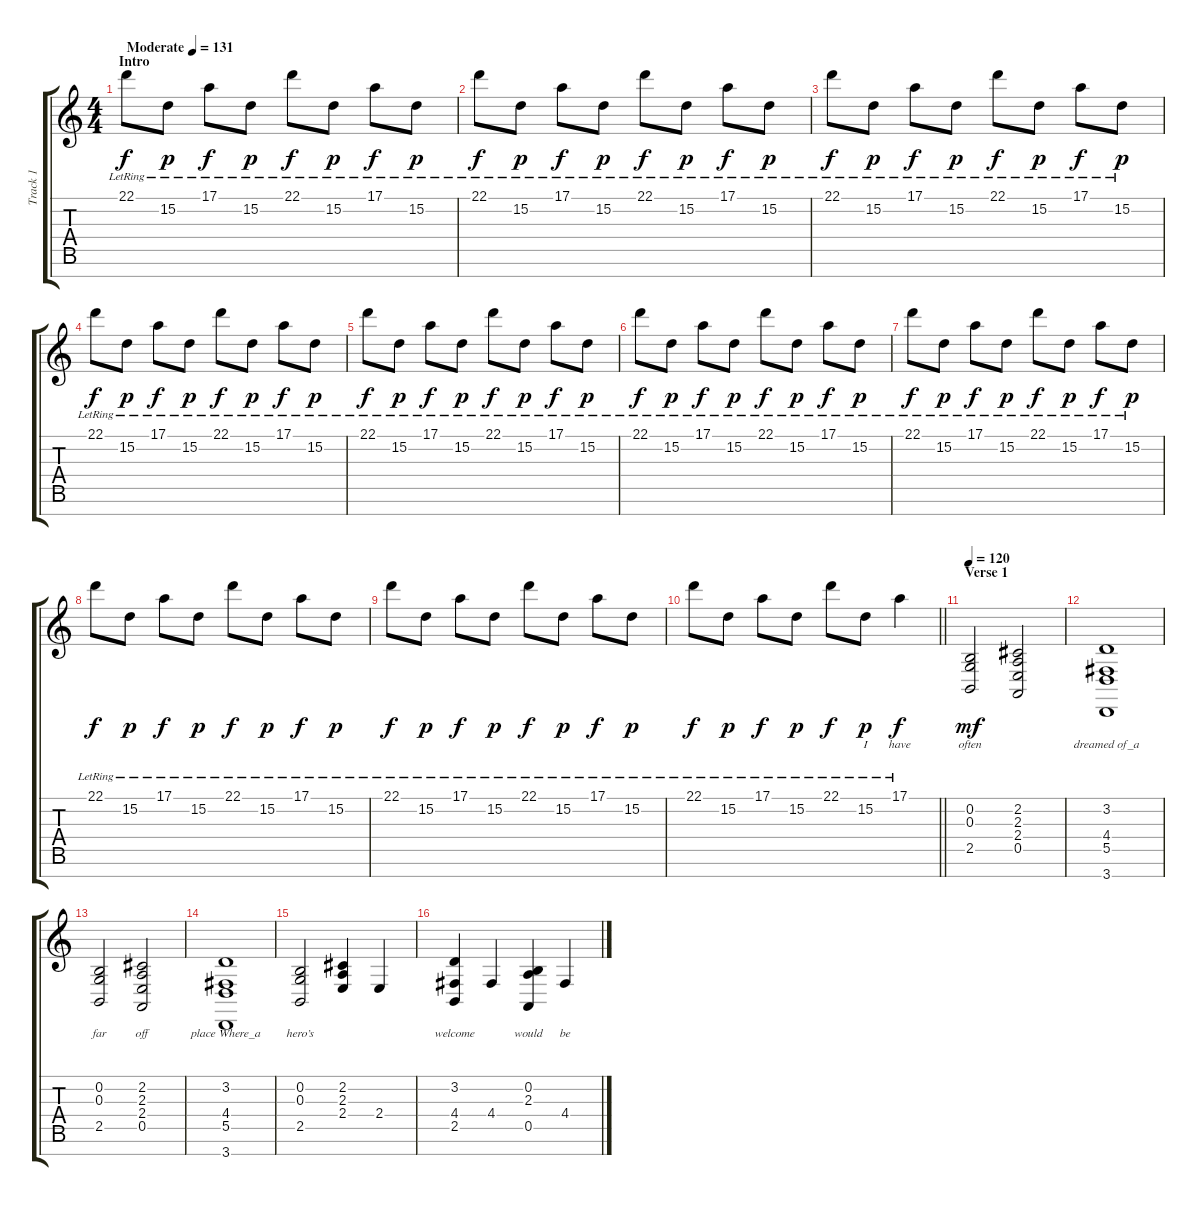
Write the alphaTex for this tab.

\track ("Track 1" "Track 1") {instrument brightacousticpiano}
\staff {score tabs}
\tuning (E4 B3 G3 D3 A2 E2 B1) {hide}
\ts (4 4)
\section ("" "Intro")
\tempo (131 "Moderate")
\clef g2
\ks c
22.1{lr}.8{dy f instrument brightacousticpiano} 15.2{lr}.8{dy p} 17.1{lr}.8{dy f} 15.2{lr}.8{dy p} 22.1{lr}.8{dy f} 15.2{lr}.8{dy p} 17.1{lr}.8{dy f} 15.2{lr}.8{dy p} |
22.1{lr}.8{dy f} 15.2{lr}.8{dy p} 17.1{lr}.8{dy f} 15.2{lr}.8{dy p} 22.1{lr}.8{dy f} 15.2{lr}.8{dy p} 17.1{lr}.8{dy f} 15.2{lr}.8{dy p} |
22.1{lr}.8{dy f} 15.2{lr}.8{dy p} 17.1{lr}.8{dy f} 15.2{lr}.8{dy p} 22.1{lr}.8{dy f} 15.2{lr}.8{dy p} 17.1{lr}.8{dy f} 15.2{lr}.8{dy p} |
22.1{lr}.8{dy f} 15.2{lr}.8{dy p} 17.1{lr}.8{dy f} 15.2{lr}.8{dy p} 22.1{lr}.8{dy f} 15.2{lr}.8{dy p} 17.1{lr}.8{dy f} 15.2{lr}.8{dy p} |
22.1{lr}.8{dy f} 15.2{lr}.8{dy p} 17.1{lr}.8{dy f} 15.2{lr}.8{dy p} 22.1{lr}.8{dy f} 15.2{lr}.8{dy p} 17.1{lr}.8{dy f} 15.2{lr}.8{dy p} |
22.1{lr}.8{dy f} 15.2{lr}.8{dy p} 17.1{lr}.8{dy f} 15.2{lr}.8{dy p} 22.1{lr}.8{dy f} 15.2{lr}.8{dy p} 17.1{lr}.8{dy f} 15.2{lr}.8{dy p} |
22.1{lr}.8{dy f} 15.2{lr}.8{dy p} 17.1{lr}.8{dy f} 15.2{lr}.8{dy p} 22.1{lr}.8{dy f} 15.2{lr}.8{dy p} 17.1{lr}.8{dy f} 15.2{lr}.8{dy p} |
22.1{lr}.8{dy f} 15.2{lr}.8{dy p} 17.1{lr}.8{dy f} 15.2{lr}.8{dy p} 22.1{lr}.8{dy f} 15.2{lr}.8{dy p} 17.1{lr}.8{dy f} 15.2{lr}.8{dy p} |
22.1{lr}.8{dy f} 15.2{lr}.8{dy p} 17.1{lr}.8{dy f} 15.2{lr}.8{dy p} 22.1{lr}.8{dy f} 15.2{lr}.8{dy p} 17.1{lr}.8{dy f} 15.2{lr}.8{dy p} |
\barLineRight lightlight
22.1{lr}.8{lyrics (0 "") lyrics (1 "") lyrics (2 "") lyrics (3 "") lyrics (4 "") dy f} 15.2{lr}.8{lyrics (0 "") lyrics (1 "") lyrics (2 "") lyrics (3 "") lyrics (4 "") dy p} 17.1{lr}.8{lyrics (0 "") lyrics (1 "") lyrics (2 "") lyrics (3 "") lyrics (4 "") dy f} 15.2{lr}.8{lyrics (0 "") lyrics (1 "") lyrics (2 "") lyrics (3 "") lyrics (4 "") dy p} 22.1{lr}.8{lyrics (0 "") lyrics (1 "") lyrics (2 "") lyrics (3 "") lyrics (4 "") dy f} 15.2{lr}.8{lyrics (0 "I") lyrics (1 "") lyrics (2 "") lyrics (3 "") lyrics (4 "") dy p} 17.1{lr}.4{lyrics (0 "have") lyrics (1 "") lyrics (2 "") lyrics (3 "") lyrics (4 "") dy f} |
\section ("" "Verse 1")
\tempo 120
(0.2 0.3 2.5).2{lyrics (0 "often") lyrics (1 "") lyrics (2 "") lyrics (3 "") lyrics (4 "") dy mf volume 7 balance 8 instrument acousticgrandpiano} (2.2 2.3 2.4 0.5).2{lyrics (0 "") lyrics (1 "") lyrics (2 "") lyrics (3 "") lyrics (4 "")} |
(3.2 4.4 5.5 3.7).1{lyrics (0 "dreamed of_a") lyrics (1 "") lyrics (2 "") lyrics (3 "") lyrics (4 "")} |
(0.2 0.3 2.5).2{lyrics (0 "far") lyrics (1 "") lyrics (2 "") lyrics (3 "") lyrics (4 "")} (2.2 2.3 2.4 0.5).2{lyrics (0 "off") lyrics (1 "") lyrics (2 "") lyrics (3 "") lyrics (4 "")} |
(3.2 4.4 5.5 3.7).1{lyrics (0 "place Where_a") lyrics (1 "") lyrics (2 "") lyrics (3 "") lyrics (4 "")} |
(0.2 0.3 2.5).2{lyrics (0 "hero’s") lyrics (1 "") lyrics (2 "") lyrics (3 "") lyrics (4 "")} (2.2 2.3 2.4).4{lyrics (0 "") lyrics (1 "") lyrics (2 "") lyrics (3 "") lyrics (4 "")} 2.4.4{lyrics (0 "") lyrics (1 "") lyrics (2 "") lyrics (3 "") lyrics (4 "")} |
(3.2 4.4 2.5).4{lyrics (0 "welcome") lyrics (1 "") lyrics (2 "") lyrics (3 "") lyrics (4 "")} 4.4.4{lyrics (0 "") lyrics (1 "") lyrics (2 "") lyrics (3 "") lyrics (4 "")} (0.2 2.3 0.5).4{lyrics (0 "would") lyrics (1 "") lyrics (2 "") lyrics (3 "") lyrics (4 "")} 4.4.4{lyrics (0 "be") lyrics (1 "") lyrics (2 "") lyrics (3 "") lyrics (4 "")}
